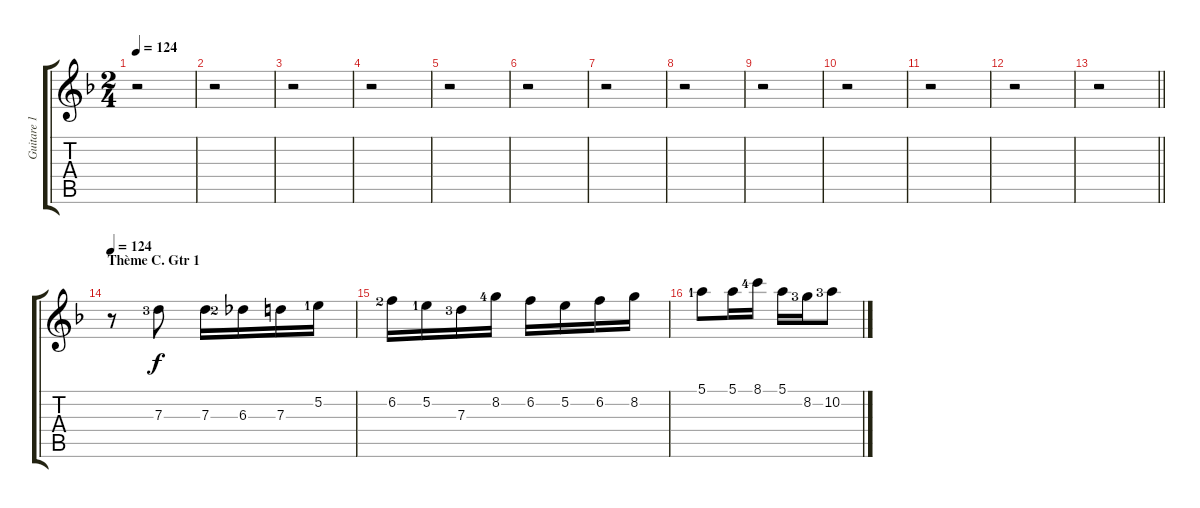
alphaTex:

\track ("Guitare 1" "Guitare 1") {instrument acousticguitarnylon}
\staff {score tabs}
\tuning (E4 B3 G3 D3 A2 E2) {hide}
\ts (2 4)
\tempo 124
\clef g2
\ks dminor
r.2{dy f} |
r.2 |
r.2 |
r.2 |
r.2 |
r.2 |
r.2 |
r.2 |
r.2 |
r.2 |
r.2 |
r.2 |
\barLineRight lightlight
r.2 |
\section ("" "Thème C. Gtr 1")
\tempo 124
r.8{volume 14 balance 16 instrument acousticguitarnylon} 7.3{lf 4}.8 7.3.16 6.3{lf 3}.16 7.3.16 5.2{lf 2}.16 |
6.2{lf 3}.16 5.2{lf 2}.16 7.3{lf 4}.16 8.2{lf 5}.16 6.2.16 5.2.16 6.2.16 8.2.16 |
5.1{lf 2}.8 5.1.16 8.1{lf 5}.16 5.1.16 8.2{lf 4}.16 10.2{lf 4}.8
